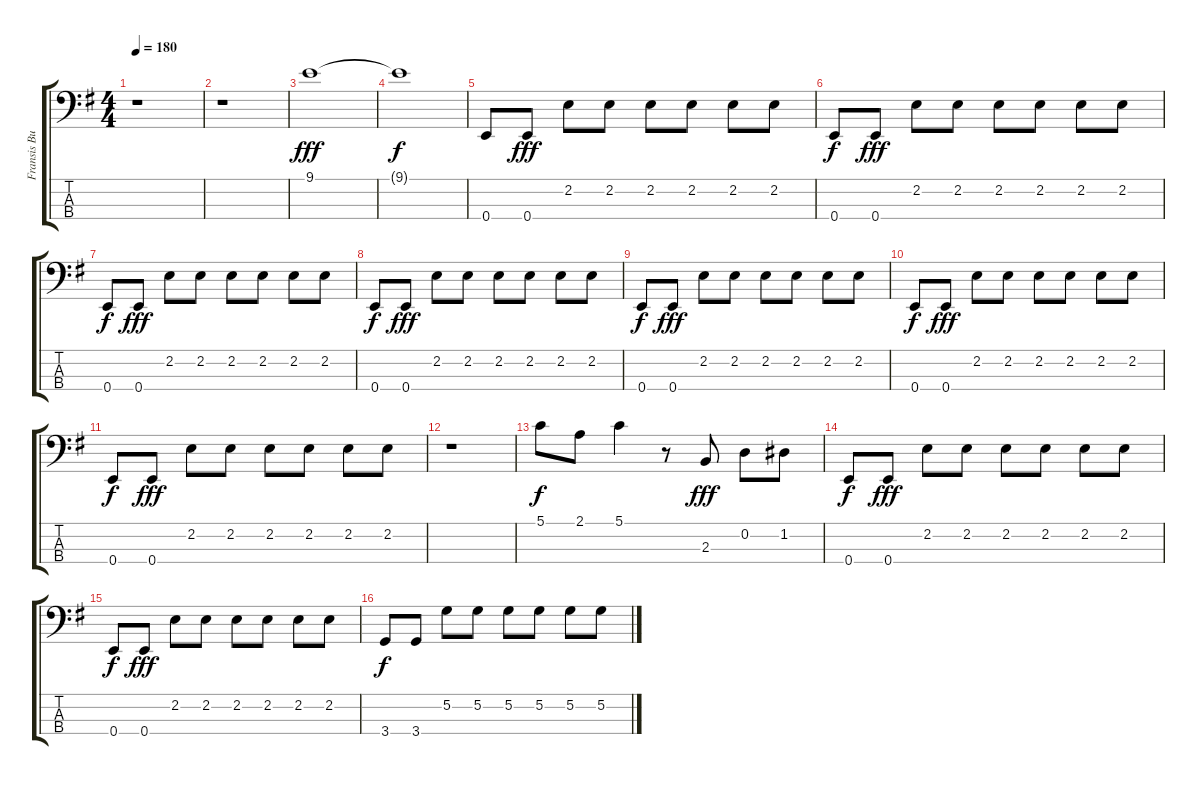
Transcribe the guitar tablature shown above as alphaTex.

\track ("Fransis Bucholz" "Fransis Bu") {instrument electricbasspick}
\staff {score tabs}
\tuning (G2 D2 A1 E1) {hide}
\ts (4 4)
\tempo 180
\clef f4
\ks eminor
r.1{dy fff instrument electricbasspick} |
r.1 |
9.1.1 |
9.1{t}.1{dy f} |
0.4.8 0.4.8{dy fff} 2.2.8 2.2.8 2.2.8 2.2.8 2.2.8 2.2.8 |
0.4.8{dy f} 0.4.8{dy fff} 2.2.8 2.2.8 2.2.8 2.2.8 2.2.8 2.2.8 |
0.4.8{dy f} 0.4.8{dy fff} 2.2.8 2.2.8 2.2.8 2.2.8 2.2.8 2.2.8 |
0.4.8{dy f} 0.4.8{dy fff} 2.2.8 2.2.8 2.2.8 2.2.8 2.2.8 2.2.8 |
0.4.8{dy f} 0.4.8{dy fff} 2.2.8 2.2.8 2.2.8 2.2.8 2.2.8 2.2.8 |
0.4.8{dy f} 0.4.8{dy fff} 2.2.8 2.2.8 2.2.8 2.2.8 2.2.8 2.2.8 |
0.4.8{dy f} 0.4.8{dy fff} 2.2.8 2.2.8 2.2.8 2.2.8 2.2.8 2.2.8 |
r.1 |
5.1.8{dy f} 2.1.8 5.1.4 r.8 2.3.8{dy fff} 0.2.8 1.2.8 |
0.4.8{dy f} 0.4.8{dy fff} 2.2.8 2.2.8 2.2.8 2.2.8 2.2.8 2.2.8 |
0.4.8{dy f} 0.4.8{dy fff} 2.2.8 2.2.8 2.2.8 2.2.8 2.2.8 2.2.8 |
3.4.8{dy f} 3.4.8 5.2.8 5.2.8 5.2.8 5.2.8 5.2.8 5.2.8
